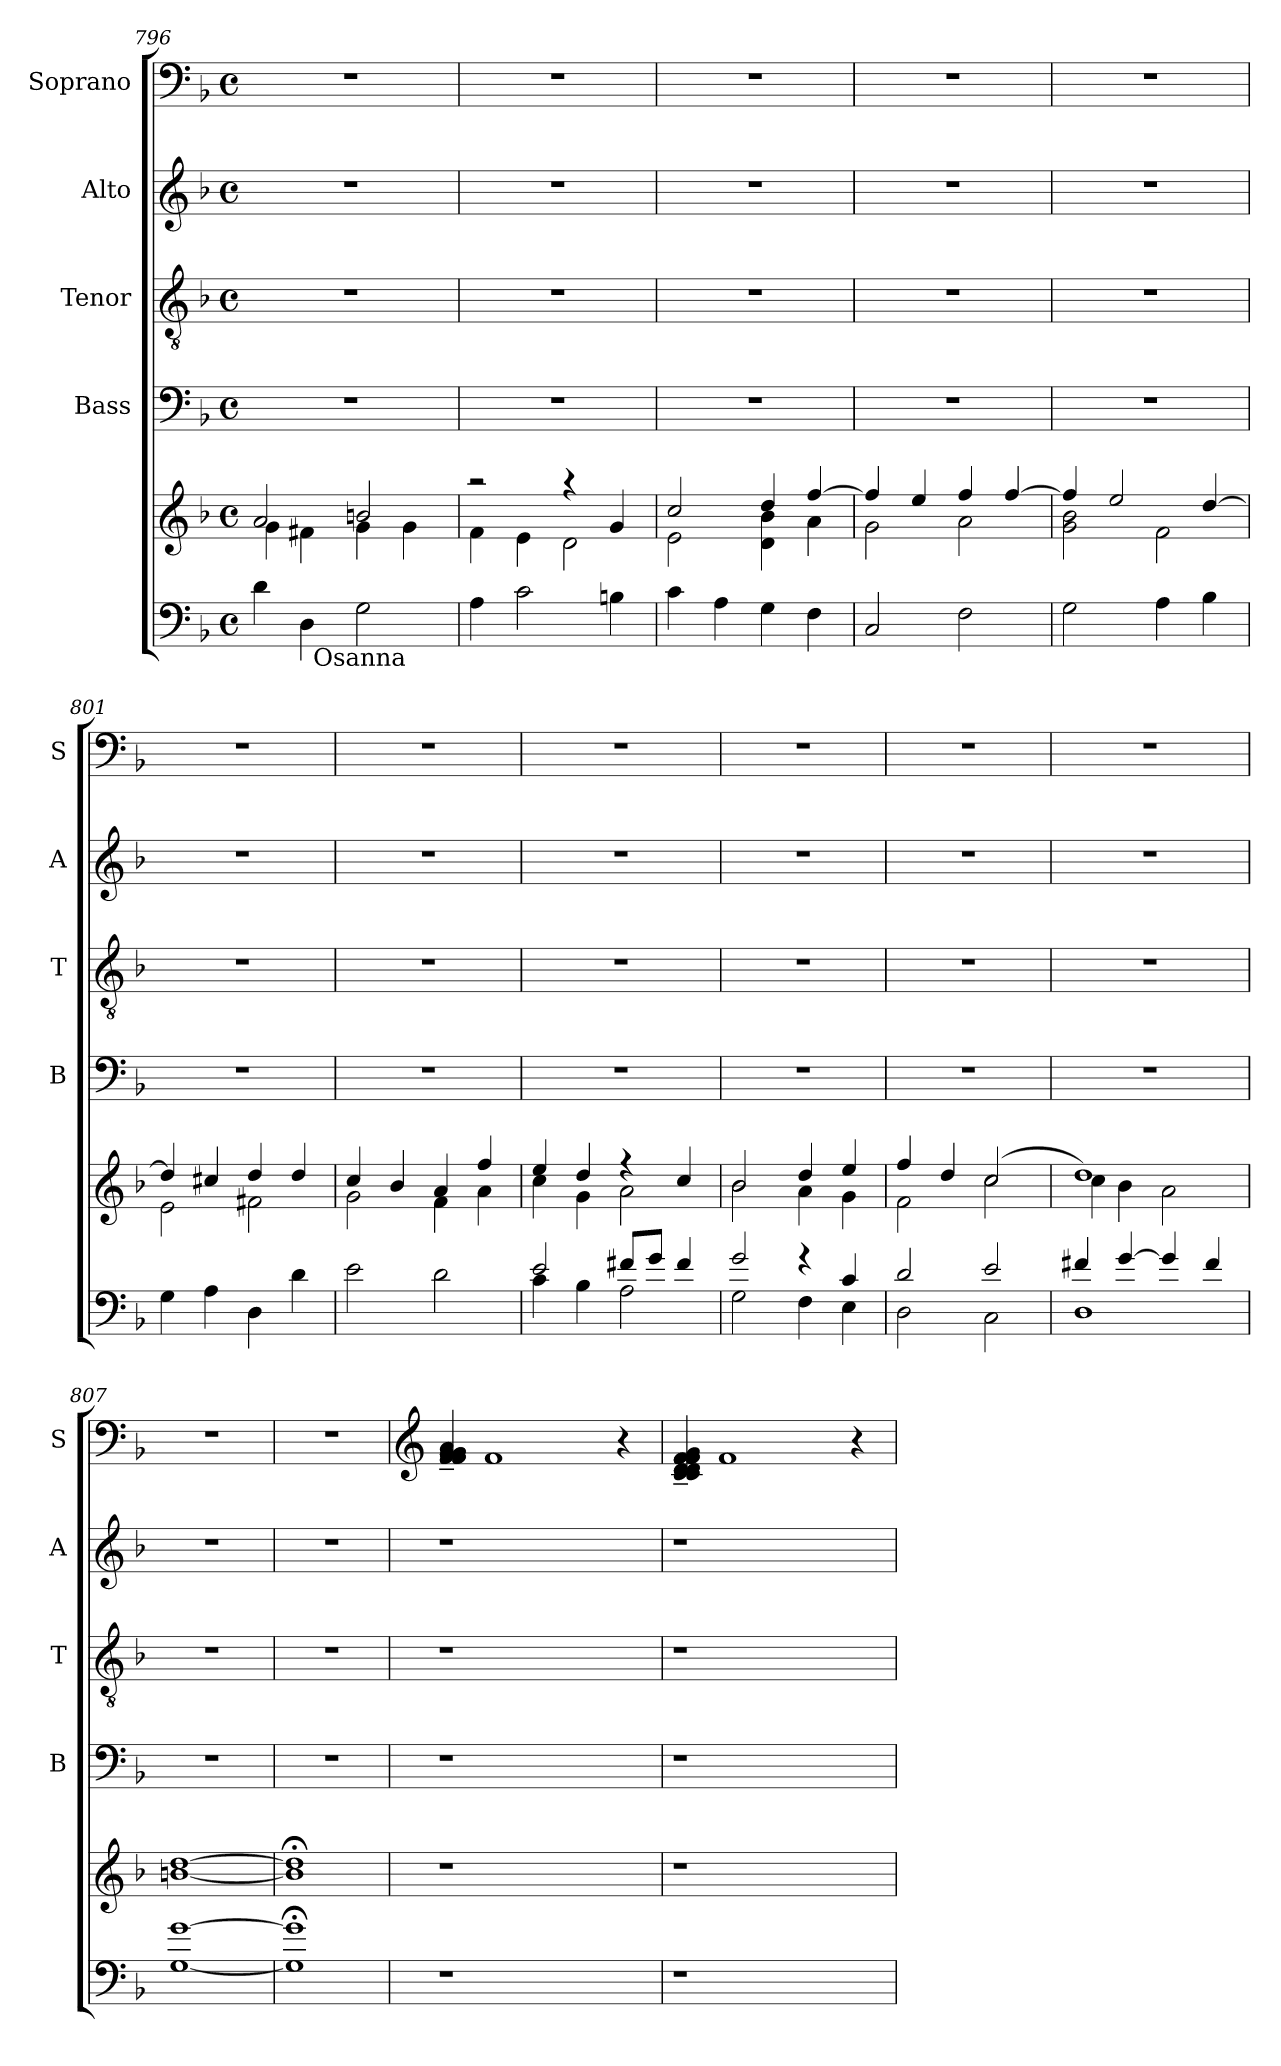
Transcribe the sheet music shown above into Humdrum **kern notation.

**kern	**kern	**kern	**kern	**kern	**kern
*part6	*part5	*part4	*part3	*part2	*part1
*staff6	*staff5	*staff4	*staff3	*staff2	*staff1
*	*	*I"Bass	*I"Tenor	*I"Alto	*I"Soprano
*	*	*I'B	*I'T	*I'A	*I'S
*clefF4	*clefG2	*clefF4	*clefGv2	*clefG2	*clefF4
*k[b-]	*k[b-]	*k[b-]	*k[b-]	*k[b-]	*k[b-]
*F:	*F:	*F:	*F:	*F:	*F:
*M4/4	*M4/4	*M4/4	*M4/4	*M4/4	*M4/4
*met(c)	*met(c)	*met(c)	*met(c)	*met(c)	*met(c)
=796	=796	=796	=796	=796	=796
*^	*^	*	*	*	*
4d\	4ryy	2a/	4g\	1r	1r	1r	1r
4D\	32ryy	.	4f#X\	.	.	.	.
!	!LO:TX:b:t=Osanna	!	!	!	!	!	!
.	2ryy	.	.	.	.	.	.
2G\	.	2bn/	4g\	.	.	.	.
.	.	.	4g\	.	.	.	.
.	8..ryy	.	.	.	.	.	.
*v	*v	*	*	*	*	*	*
!!LO:LB:g=z
=797	=797	=797	=797	=797	=797	=797
4A\	2raa	4f\	1r	1r	1r	1r
2c\	.	4e\	.	.	.	.
.	4raa	2d\	.	.	.	.
4Bn\	4g/	.	.	.	.	.
=798	=798	=798	=798	=798	=798	=798
4c\	2cc/	2e\	1r	1r	1r	1r
4A\	.	.	.	.	.	.
4G\	4dd/	4d\ 4b-\	.	.	.	.
4F\	[>4ff/	4a\	.	.	.	.
=799	=799	=799	=799	=799	=799	=799
2C/	4ff/]	2g\	1r	1r	1r	1r
.	4ee/	.	.	.	.	.
2F\	4ff/	2a\	.	.	.	.
.	[>4ff/	.	.	.	.	.
=800	=800	=800	=800	=800	=800	=800
2G\	4ff/]	2g\ 2b-\	1r	1r	1r	1r
.	2ee/	.	.	.	.	.
4A\	.	2f\	.	.	.	.
4B-\	[>4dd/	.	.	.	.	.
=801	=801	=801	=801	=801	=801	=801
4G\	4dd/]	2e\	1r	1r	1r	1r
4A\	4cc#X/	.	.	.	.	.
4D\	4dd/	2f#X\	.	.	.	.
4d\	4dd/	.	.	.	.	.
=802	=802	=802	=802	=802	=802	=802
2e\	4cc/	2g\	1r	1r	1r	1r
.	4b-/	.	.	.	.	.
2d\	4a/	4f\	.	.	.	.
.	4ff/	4a\	.	.	.	.
!!LO:LB:g=z
=803	=803	=803	=803	=803	=803	=803
*^	*	*	*	*	*	*
2e/	4c\	4ee/	4cc\	1r	1r	1r	1r
.	4B-\	4dd/	4g\	.	.	.	.
8f#X/L	2A\	4rff	2a\	.	.	.	.
8g/J	.	.	.	.	.	.	.
4f#/	.	4cc/	.	.	.	.	.
=804	=804	=804	=804	=804	=804	=804	=804
2g/	2G\	2b-/	2b-\	1r	1r	1r	1r
4rf	4F\	4dd/	4a\	.	.	.	.
4c/	4E\	4ee/	4g\	.	.	.	.
=805	=805	=805	=805	=805	=805	=805	=805
2d/	2D\	4ff/	2f\	1r	1r	1r	1r
.	.	4dd/	.	.	.	.	.
2e/	2C\	(<2cc/	2cc\	.	.	.	.
=806	=806	=806	=806	=806	=806	=806	=806
4f#X/	1D	1dd)	4cc\	1r	1r	1r	1r
[>4g/	.	.	4b-\	.	.	.	.
4g/]	.	.	2a\	.	.	.	.
4f#/	.	.	.	.	.	.	.
*v	*v	*	*	*	*	*	*
*	*v	*v	*	*	*	*
=807	=807	=807	=807	=807	=807
[<1G [>1g	[<1bn [>1dd	1r	1r	1r	1r
=808	=808	=808	=808	=808	=808
1G];< 1g];<	1b];< 1dd];<	1r	1r	1r	1r
!!LO:PB:g=z
=809	=809	=809	=809	=809	=809
*	*	*	*	*	*clefG2
1r	1r	1r	1r	1r	4f/~< 4f/~< 4f/~< 4f/~< 4g/~< 4g/~< 4g/~< 4g/~< 4a/~<
.	.	.	.	.	1f
2ryy	2ryy	2ryy	2ryy	2ryy	.
.	.	.	.	.	4r
=810	=810	=810	=810	=810	=810
1r	1r	1r	1r	1r	4c/~< 4c/~< 4d/~< 4d/~< 4d/~< 4d/~< 4f/~< 4f/~< 4f/~< 4f/~< 4f/~< 4g/~<
.	.	.	.	.	1f
2ryy	2ryy	2ryy	2ryy	2ryy	.
.	.	.	.	.	4r
=	=	=	=	=	=
*-	*-	*-	*-	*-	*-
